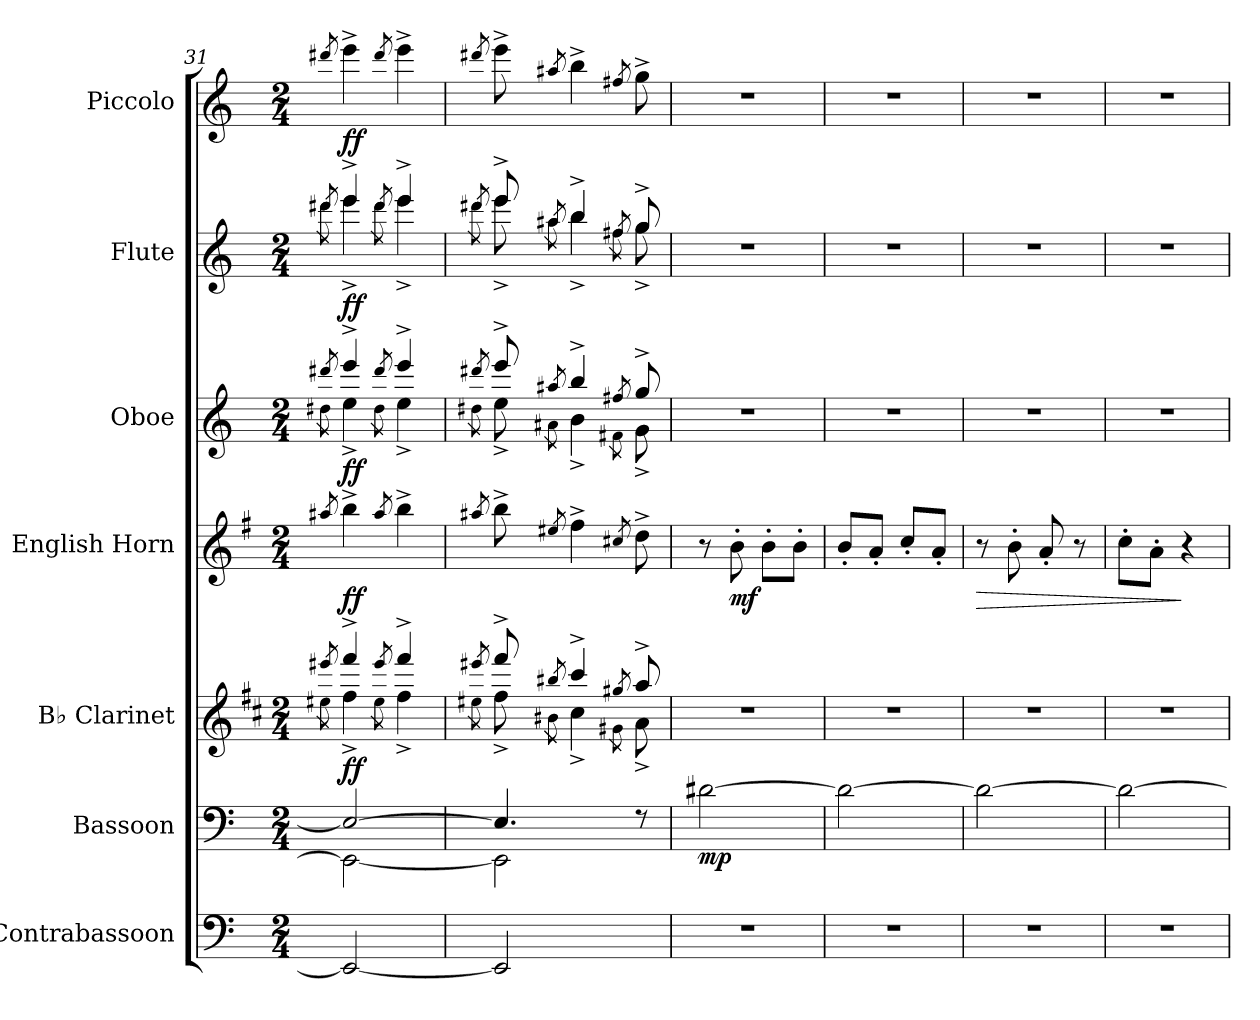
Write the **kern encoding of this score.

**kern	**kern	**dynam	**kern	**dynam	**kern	**dynam	**kern	**dynam	**kern	**dynam	**kern	**dynam
*part7	*part6	*part6	*part5	*part5	*part4	*part4	*part3	*part3	*part2	*part2	*part1	*part1
*staff7	*staff6	*staff6	*staff5	*staff5	*staff4	*staff4	*staff3	*staff3	*staff2	*staff2	*staff1	*staff1
*I"Contrabassoon	*I"Bassoon	*	*I"B♭ Clarinet	*	*I"English Horn	*	*I"Oboe	*	*I"Flute	*	*I"Piccolo	*
*I'Cbsn.	*I'Bsn.	*	*I'B♭ Cl.	*	*I'E. Hn.	*	*I'Ob.	*	*I'Fl.	*	*I'Picc.	*
*clefF4	*clefF4	*	*clefG2	*	*clefG2	*	*clefG2	*	*clefG2	*	*clefG2	*
*ITrd7c12	*	*	*ITrd1c2	*	*ITrd4c7	*	*	*	*	*	*ITrd-7c-12	*
*k[]	*k[]	*	*k[]	*	*k[]	*	*k[]	*	*k[]	*	*k[]	*
*M2/4	*M2/4	*	*M2/4	*	*M2/4	*	*M2/4	*	*M2/4	*	*M2/4	*
=31	=31	=31	=31	=31	=31	=31	=31	=31	=31	=31	=31	=31
*	*	*	*^	*	*	*	*^	*	*^	*	*	*
.	.	.	8qddd#X/	8qdd#X\	.	8qdd#X/	.	8qddd#X/	8qdd#X\	.	8qddd#X/	8qddd#\	.	8qdddd#X/	.
*	*^	*	*	*	*	*	*	*	*	*	*	*	*	*	*
!	!	!	!	!	!	!LO:DY:b	!	!LO:DY:b	!	!	!LO:DY:b	!	!	!LO:DY:b	!	!LO:DY:b
2EEE/_	2E/_	2EE\_	.	4eee^/	4ee^\	ff	4ee^\	ff	4eee^/	4ee^\	ff	4eee^/	4eee^\	ff	4eeee^\	ff
.	.	.	.	8qddd#/	8qdd#\	.	8qdd#/	.	8qddd#/	8qdd#\	.	8qddd#/	8qddd#\	.	8qdddd#/	.
.	.	.	.	4eee^/	4ee^\	.	4ee^\	.	4eee^/	4ee^\	.	4eee^/	4eee^\	.	4eeee^\	.
=32	=32	=32	=32	=32	=32	=32	=32	=32	=32	=32	=32	=32	=32	=32	=32	=32
.	.	.	.	8qddd#X/	8qdd#X\	.	8qdd#X/	.	8qddd#X/	8qdd#X\	.	8qddd#X/	8qddd#\	.	8qdddd#X/	.
2EEE/]	4.E/]	2EE\]	.	8eee^/	8ee^\	.	8ee^\	.	8eee^/	8ee^\	.	8eee^/	8eee^\	.	8eeee^\	.
.	.	.	.	8qaa#X/	8qa#X\	.	8qa#X/	.	8qaa#X/	8qa#X\	.	8qaa#X/	8qaa#\	.	8qaaa#X/	.
.	.	.	.	4bb^/	4b^\	.	4b^\	.	4bb^/	4b^\	.	4bb^/	4bb^\	.	4bbb^\	.
.	.	.	.	8qff#X/	8qf#X\	.	8qf#X/	.	8qff#X/	8qf#X\	.	8qff#X/	8qff#\	.	8qfff#X/	.
.	8r	.	.	8gg^/	8g^\	.	8g^\	.	8gg^/	8g^\	.	8gg^/	8gg^\	.	8ggg^\	.
*	*v	*v	*	*	*	*	*	*	*	*	*	*	*	*	*	*
=33	=33	=33	=33	=33	=33	=33	=33	=33	=33	=33	=33	=33	=33	=33	=33
!	!	!LO:DY:b	!	!	!	!	!	!	!	!	!	!	!	!	!
*	*	*	*	*	*	*	*	*v	*v	*	*	*	*	*	*
*	*	*	*v	*v	*	*	*	*	*	*v	*v	*	*	*
2r	[2d#X\	mp	2r	.	8r	.	2r	.	2r	.	2r	.
!	!	!	!	!	!	!LO:DY:b	!	!	!	!	!	!
.	.	.	.	.	8e'\	mf	.	.	.	.	.	.
.	.	.	.	.	8e'\L	.	.	.	.	.	.	.
.	.	.	.	.	8e'\J	.	.	.	.	.	.	.
=34	=34	=34	=34	=34	=34	=34	=34	=34	=34	=34	=34	=34
2r	2d#\_	.	2r	.	8e'/L	.	2r	.	2r	.	2r	.
.	.	.	.	.	8d'/J	.	.	.	.	.	.	.
.	.	.	.	.	8f'/L	.	.	.	.	.	.	.
.	.	.	.	.	8d'/J	.	.	.	.	.	.	.
=35	=35	=35	=35	=35	=35	=35	=35	=35	=35	=35	=35	=35
!	!	!	!	!	!	!LO:HP:b	!	!	!	!	!	!
2r	2d#\_	.	2r	.	8r	>	2r	.	2r	.	2r	.
.	.	.	.	.	8e'\	.	.	.	.	.	.	.
.	.	.	.	.	8d'/	.	.	.	.	.	.	.
.	.	.	.	.	8r	.	.	.	.	.	.	.
=36	=36	=36	=36	=36	=36	=36	=36	=36	=36	=36	=36	=36
2r	2d#\_	.	2r	.	8f'\L	.	2r	.	2r	.	2r	.
.	.	.	.	.	8d'\J	.	.	.	.	.	.	.
.	.	.	.	.	4r	]	.	.	.	.	.	.
=	=	=	=	=	=	=	=	=	=	=	=	=
*-	*-	*-	*-	*-	*-	*-	*-	*-	*-	*-	*-	*-
